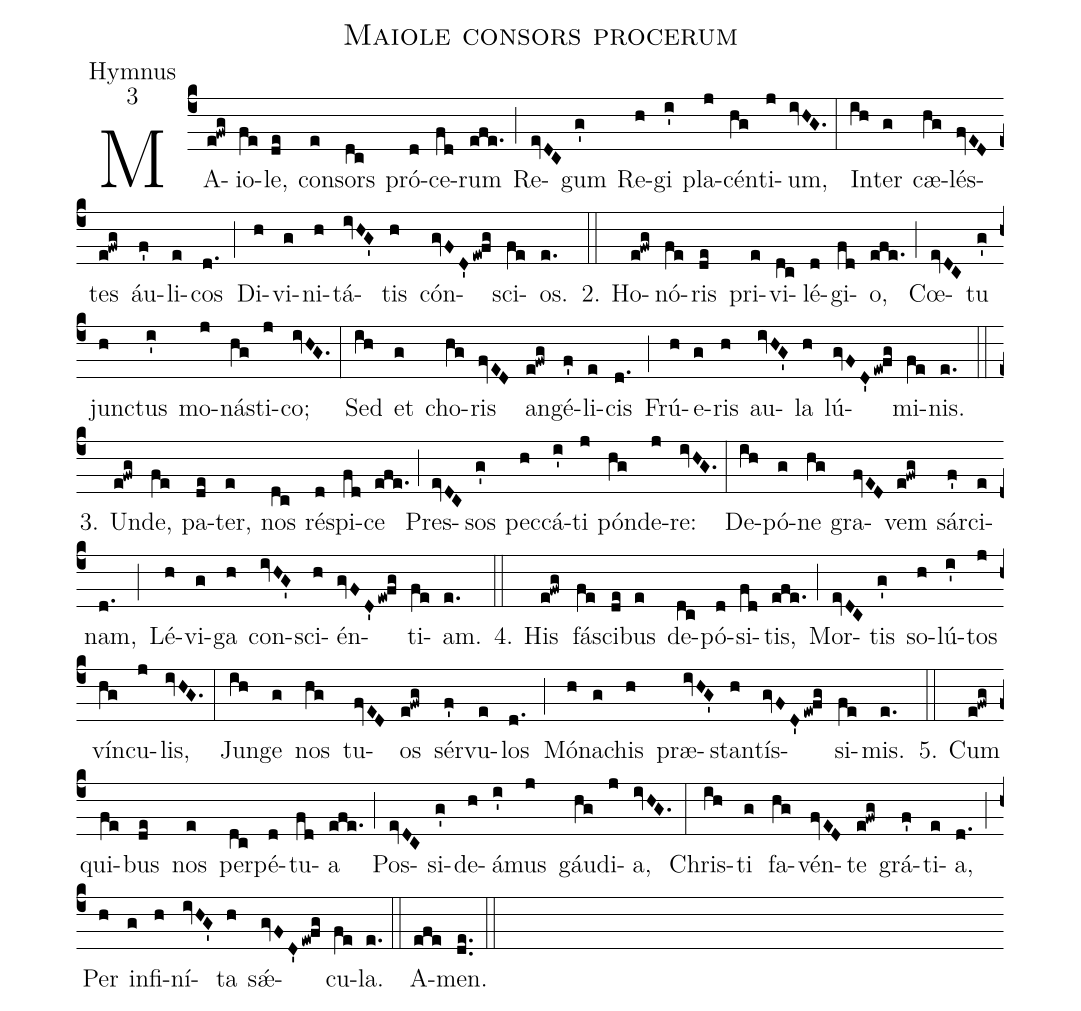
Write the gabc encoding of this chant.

name:Maiole consors procerum;
office-part:Hymnus;
mode:3;
%%
(c4)MA(e!fwg)io(fe)le,(de) con(e)sors(dc) pró(d)ce(fd)rum(efe.) (;)
Re(evDC)gum(g') Re(h)gi(i') pla(j)cén(hg)ti(j)um,(ivHG.) (:)
In(ih)ter(g) cæ(hg)lés(fvED)tes(e!fwg) áu(f')li(e)cos(d.) (;)
Di(h)vi(g)ni(h)tá(ivHG')tis(h) cón(gvFD'/ew!fg)sci(fe)os.(e.) (::)


2. Ho(e!fwg)nó(fe)ris(de) pri(e)vi(dc)lé(d)gi(fd)o,(efe.) (;)
Cœ(evDC)tu(g') junc(h)tus(i') mo(j)nás(hg)ti(j)co;(ivHG.) (:)
Sed(ih) et(g) cho(hg)ris(fvED) an(e!fwg)gé(f')li(e)cis(d.) (;)
Frú(h)e(g)ris(h) au(ivHG')la(h) lú(gvFD'/ew!fg)mi(fe)nis.(e.) (::)

3. Un(e!fwg)de,(fe) pa(de)ter,(e) nos(dc) ré(d)spi(fd)ce(efe.) (;)
Pres(evDC)sos(g') pec(h)cá(i')ti(j) pón(hg)de(j)re:(ivHG.) (:)
De(ih)pó(g)ne(hg) gra(fvED)vem(e!fwg) sár(f')ci(e)nam,(d.) (;)
Lé(h)vi(g)ga(h) con(ivHG')sci(h)én(gvFD'/ew!fg)ti(fe)am.(e.) (::)

4. His(e!fwg) fá(fe)sci(de)bus(e) de(dc)pó(d)si(fd)tis,(efe.) (;)
Mor(evDC)tis(g') so(h)lú(i')tos(j) vín(hg)cu(j)lis,(ivHG.) (:)
Jun(ih)ge(g) nos(hg) tu(fvED)os(e!fwg) sér(f')vu(e)los(d.) (;)
Mó(h)na(g)chis(h) præ(ivHG')stan(h)tís(gvFD'/ew!fg)si(fe)mis.(e.) (::)

5. Cum(e!fwg) qui(fe)bus(de) nos(e) per(dc)pé(d)tu(fd)a(efe.) (;)
Pos(evDC)si(g')de(h)á(i')mus(j) gáu(hg)di(j)a,(ivHG.) (:)
Chris(ih)ti(g) fa(hg)vén(fvED)te(e!fwg) grá(f')ti(e)a,(d.) (;)
Per(h) in(g)fi(h)ní(ivHG')ta(h) sǽ(gvFD'/ew!fg)cu(fe)la.(e.) (::)
A(efe)men.(de..) (::)
